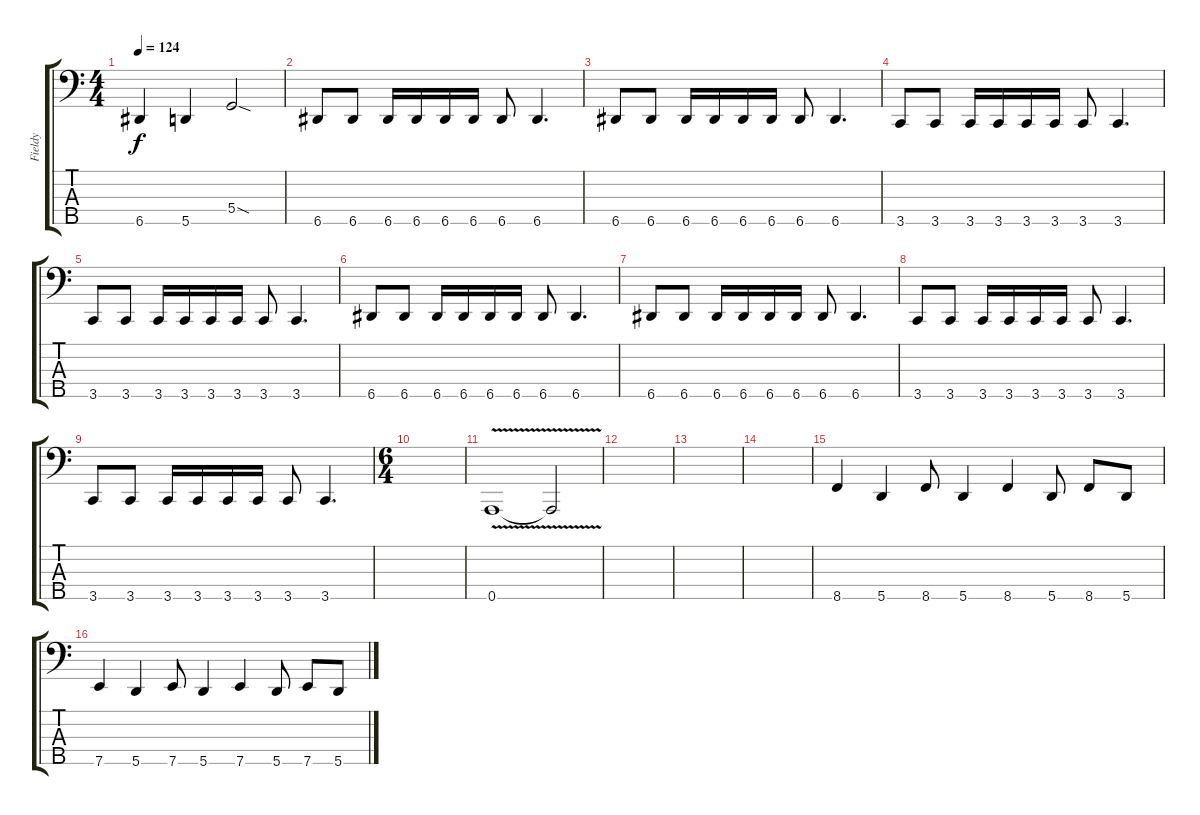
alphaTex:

\track ("Fieldy" "Fieldy") {instrument electricbassfinger}
\staff {score tabs}
\tuning (F2 C2 G1 D1 A0) {hide}
\ts (4 4)
\tempo 124
\clef f4
\ks c
6.5.4{dy f} 5.5.4 5.4{sod}.2 |
6.5.8 6.5.8 6.5.16 6.5.16 6.5.16 6.5.16 6.5.8 6.5.4{d} |
6.5.8 6.5.8 6.5.16 6.5.16 6.5.16 6.5.16 6.5.8 6.5.4{d} |
3.5.8 3.5.8 3.5.16 3.5.16 3.5.16 3.5.16 3.5.8 3.5.4{d} |
3.5.8 3.5.8 3.5.16 3.5.16 3.5.16 3.5.16 3.5.8 3.5.4{d} |
6.5.8 6.5.8 6.5.16 6.5.16 6.5.16 6.5.16 6.5.8 6.5.4{d} |
6.5.8 6.5.8 6.5.16 6.5.16 6.5.16 6.5.16 6.5.8 6.5.4{d} |
3.5.8 3.5.8 3.5.16 3.5.16 3.5.16 3.5.16 3.5.8 3.5.4{d} |
3.5.8 3.5.8 3.5.16 3.5.16 3.5.16 3.5.16 3.5.8 3.5.4{d} |
\ts (6 4)
|
0.5{v}.1 0.5{t}.2 |
|
|
|
8.5.4 5.5.4 8.5.8 5.5.4 8.5.4 5.5.8 8.5.8 5.5.8 |
7.5.4 5.5.4 7.5.8 5.5.4 7.5.4 5.5.8 7.5.8 5.5.8
